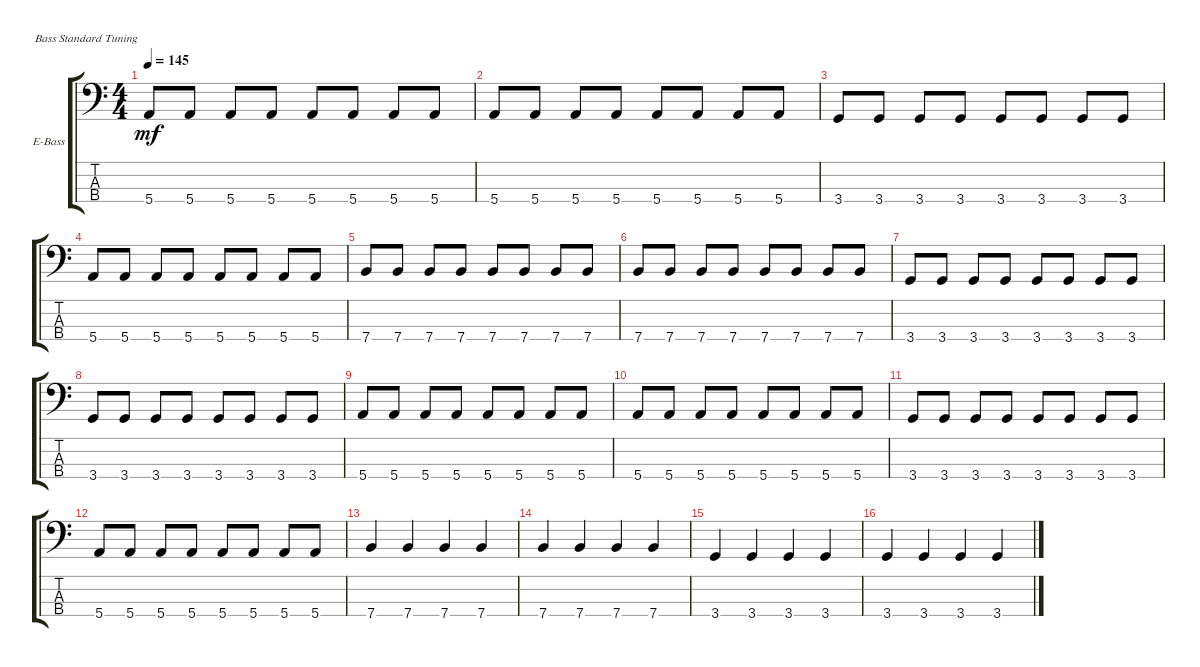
\defaultSystemsLayout 4
\bracketExtendMode groupsimilarinstruments
\firstSystemTrackNameOrientation horizontal
\otherSystemsTrackNameOrientation horizontal
\track ("Electric Bass" "E-Bass") {instrument electricbassfinger}
\staff {score tabs}
\tuning (G2 D2 A1 E1)
\ts (4 4)
\tempo 145
\clef f4
\ks c
5.4.8{dy mf} 5.4.8 5.4.8 5.4.8 5.4.8 5.4.8 5.4.8 5.4.8 |
5.4.8 5.4.8 5.4.8 5.4.8 5.4.8 5.4.8 5.4.8 5.4.8 |
3.4.8 3.4.8 3.4.8 3.4.8 3.4.8 3.4.8 3.4.8 3.4.8 |
5.4.8 5.4.8 5.4.8 5.4.8 5.4.8 5.4.8 5.4.8 5.4.8 |
7.4.8 7.4.8 7.4.8 7.4.8 7.4.8 7.4.8 7.4.8 7.4.8 |
7.4.8 7.4.8 7.4.8 7.4.8 7.4.8 7.4.8 7.4.8 7.4.8 |
3.4.8 3.4.8 3.4.8 3.4.8 3.4.8 3.4.8 3.4.8 3.4.8 |
3.4.8 3.4.8 3.4.8 3.4.8 3.4.8 3.4.8 3.4.8 3.4.8 |
5.4.8 5.4.8 5.4.8 5.4.8 5.4.8 5.4.8 5.4.8 5.4.8 |
5.4.8 5.4.8 5.4.8 5.4.8 5.4.8 5.4.8 5.4.8 5.4.8 |
3.4.8 3.4.8 3.4.8 3.4.8 3.4.8 3.4.8 3.4.8 3.4.8 |
5.4.8 5.4.8 5.4.8 5.4.8 5.4.8 5.4.8 5.4.8 5.4.8 |
7.4.4 7.4.4 7.4.4 7.4.4 |
7.4.4 7.4.4 7.4.4 7.4.4 |
3.4.4 3.4.4 3.4.4 3.4.4 |
3.4.4 3.4.4 3.4.4 3.4.4
